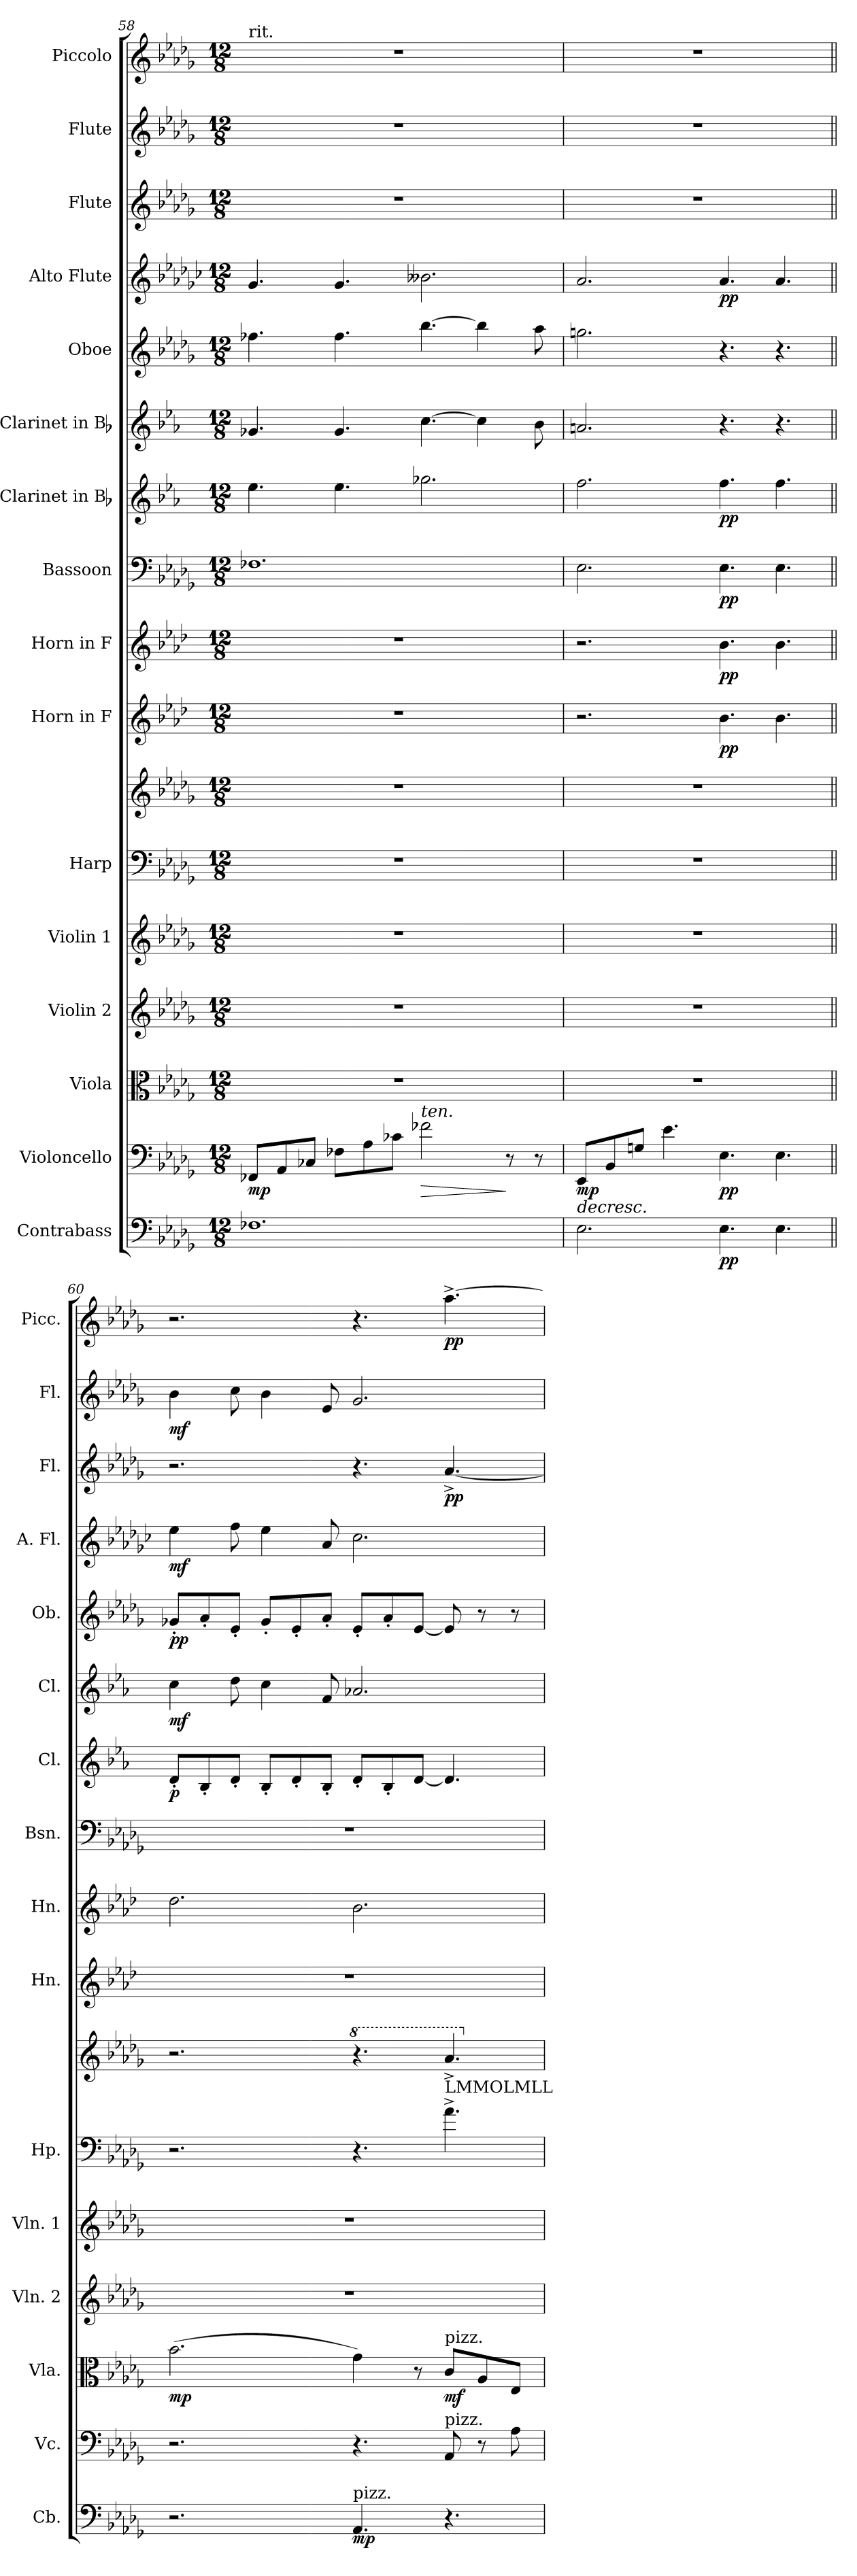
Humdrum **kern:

**kern	**dynam	**kern	**dynam	**kern	**dynam	**kern	**kern	**kern	**kern	**kern	**dynam	**kern	**dynam	**kern	**dynam	**kern	**dynam	**kern	**dynam	**kern	**dynam	**kern	**dynam	**kern	**dynam	**kern	**dynam	**kern	**dynam
*part16	*part16	*part15	*part15	*part14	*part14	*part13	*part12	*part11	*part11	*part10	*part10	*part9	*part9	*part8	*part8	*part7	*part7	*part6	*part6	*part5	*part5	*part4	*part4	*part3	*part3	*part2	*part2	*part1	*part1
*staff17	*staff17	*staff16	*staff16	*staff15	*staff15	*staff14	*staff13	*staff12	*staff11	*staff10	*staff10	*staff9	*staff9	*staff8	*staff8	*staff7	*staff7	*staff6	*staff6	*staff5	*staff5	*staff4	*staff4	*staff3	*staff3	*staff2	*staff2	*staff1	*staff1
*I"Contrabass	*	*I"Violoncello	*	*I"Viola	*	*I"Violin 2	*I"Violin 1	*I"Harp	*	*I"Horn in F	*	*I"Horn in F	*	*I"Bassoon	*	*I"Clarinet in Bb	*	*I"Clarinet in Bb	*	*I"Oboe	*	*I"Alto Flute	*	*I"Flute	*	*I"Flute	*	*I"Piccolo	*
*I'Cb.	*	*I'Vc.	*	*I'Vla.	*	*I'Vln. 2	*I'Vln. 1	*I'Hp.	*	*I'Hn.	*	*I'Hn.	*	*I'Bsn.	*	*I'Cl.	*	*I'Cl.	*	*I'Ob.	*	*I'A. Fl.	*	*I'Fl.	*	*I'Fl.	*	*I'Picc.	*
*clefF4	*	*clefF4	*	*clefC3	*	*clefG2	*clefG2	*clefF4	*clefG2	*clefG2	*	*clefG2	*	*clefF4	*	*clefG2	*	*clefG2	*	*clefG2	*	*clefG2	*	*clefG2	*	*clefG2	*	*clefG2	*
*ITrd7c12	*	*	*	*	*	*	*	*	*	*ITrd4c7	*	*ITrd4c7	*	*	*	*ITrd1c2	*	*ITrd1c2	*	*	*	*ITrd3c5	*	*	*	*	*	*ITrd-7c-12	*
*k[b-e-a-d-g-]	*	*k[b-e-a-d-g-]	*	*k[b-e-a-d-g-]	*	*k[b-e-a-d-g-]	*k[b-e-a-d-g-]	*k[b-e-a-d-g-]	*k[b-e-a-d-g-]	*k[b-e-a-d-g-]	*	*k[b-e-a-d-g-]	*	*k[b-e-a-d-g-]	*	*k[b-e-a-d-g-]	*	*k[b-e-a-d-g-]	*	*k[b-e-a-d-g-]	*	*k[b-e-a-d-g-]	*	*k[b-e-a-d-g-]	*	*k[b-e-a-d-g-]	*	*k[b-e-a-d-g-]	*
*D-:	*	*D-:	*	*D-:	*	*D-:	*D-:	*D-:	*D-:	*D-:	*	*D-:	*	*D-:	*	*D-:	*	*D-:	*	*D-:	*	*D-:	*	*D-:	*	*D-:	*	*D-:	*
*M12/8	*	*M12/8	*	*M12/8	*	*M12/8	*M12/8	*M12/8	*M12/8	*M12/8	*	*M12/8	*	*M12/8	*	*M12/8	*	*M12/8	*	*M12/8	*	*M12/8	*	*M12/8	*	*M12/8	*	*M12/8	*
=58	=58	=58	=58	=58	=58	=58	=58	=58	=58	=58	=58	=58	=58	=58	=58	=58	=58	=58	=58	=58	=58	=58	=58	=58	=58	=58	=58	=58	=58
!	!	!	!	!	!	!	!	!	!	!	!	!	!	!	!	!	!	!	!	!	!	!	!	!	!	!	!	!LO:TX:t=rit.	!
!	!	!	!	!LO:N:vis=1	!	!LO:N:vis=1	!LO:N:vis=1	!LO:N:vis=1	!LO:N:vis=1	!LO:N:vis=1	!	!LO:N:vis=1	!	!	!	!	!	!	!	!	!	!	!	!LO:N:vis=1	!	!LO:N:vis=1	!	!LO:N:vis=1	!
1.FF-Xi	.	8FF-Xi/L	mp	1.r	.	1.r	1.r	1.r	1.r	1.r	.	1.r	.	1.F-Xi	.	4.dd-i\	.	4.f-Xi/	.	4.ff-Xi\	.	4.d-i/	.	1.r	.	1.r	.	1.r	.
.	.	8AA-i/	.	.	.	.	.	.	.	.	.	.	.	.	.	.	.	.	.	.	.	.	.	.	.	.	.	.	.
.	.	8C-Xi/J	.	.	.	.	.	.	.	.	.	.	.	.	.	.	.	.	.	.	.	.	.	.	.	.	.	.	.
.	.	8F-Xi\L	.	.	.	.	.	.	.	.	.	.	.	.	.	4.dd-i\	.	4.f-i/	.	4.ff-i\	.	4.d-i/	.	.	.	.	.	.	.
.	.	8A-i\	.	.	.	.	.	.	.	.	.	.	.	.	.	.	.	.	.	.	.	.	.	.	.	.	.	.	.
.	.	8c-Xi\J	.	.	.	.	.	.	.	.	.	.	.	.	.	.	.	.	.	.	.	.	.	.	.	.	.	.	.
!	!	!LO:TX:a:i:t=ten.	!	!	!	!	!	!	!	!	!	!	!	!	!	!	!	!	!	!	!	!	!	!	!	!	!	!	!
!	!	!	!LO:HP:b	!	!	!	!	!	!	!	!	!	!	!	!	!	!	!	!	!	!	!	!	!	!	!	!	!	!
.	.	2f-Xi\	>	.	.	.	.	.	.	.	.	.	.	.	.	2.ff-Xi\	.	[>4.b-i\	.	[>4.bb-i\	.	2.f-Xi\	.	.	.	.	.	.	.
.	.	.	.	.	.	.	.	.	.	.	.	.	.	.	.	.	.	4b-i\]	.	4bb-i\]	.	.	.	.	.	.	.	.	.
.	.	8r	]	.	.	.	.	.	.	.	.	.	.	.	.	.	.	.	.	.	.	.	.	.	.	.	.	.	.
.	.	8r	.	.	.	.	.	.	.	.	.	.	.	.	.	.	.	8a-i\	.	8aa-i\	.	.	.	.	.	.	.	.	.
=59	=59	=59	=59	=59	=59	=59	=59	=59	=59	=59	=59	=59	=59	=59	=59	=59	=59	=59	=59	=59	=59	=59	=59	=59	=59	=59	=59	=59	=59
!	!	!	!LO:HP:b	!LO:N:vis=1	!	!LO:N:vis=1	!LO:N:vis=1	!LO:N:vis=1	!LO:N:vis=1	!	!	!	!	!	!	!	!	!	!	!	!	!	!	!LO:N:vis=1	!	!LO:N:vis=1	!	!LO:N:vis=1	!
2.EE-i\	.	8EE-i/L	> mp	1.r	.	1.r	1.r	1.r	1.r	2.r	.	2.r	.	2.E-i\	.	2.ee-i\	.	2.gni/	.	2.ggni\	.	2.e-i/	.	1.r	.	1.r	.	1.r	.
.	.	8BB-i/	.	.	.	.	.	.	.	.	.	.	.	.	.	.	.	.	.	.	.	.	.	.	.	.	.	.	.
.	.	8Gni/J	.	.	.	.	.	.	.	.	.	.	.	.	.	.	.	.	.	.	.	.	.	.	.	.	.	.	.
.	.	4.e-i\	.	.	.	.	.	.	.	.	.	.	.	.	.	.	.	.	.	.	.	.	.	.	.	.	.	.	.
4.EE-i\	pp	4.E-i\	pp	.	.	.	.	.	.	4.e-i\	pp	4.e-i\	pp	4.E-i\	pp	4.ee-i\	pp	4.r	.	4.r	.	4.e-i/	pp	.	.	.	.	.	.
4.EE-i\	.	4.E-i\	]	.	.	.	.	.	.	4.e-i\	.	4.e-i\	.	4.E-i\	.	4.ee-i\	.	4.r	.	4.r	.	4.e-i/	.	.	.	.	.	.	.
!!LO:PB:g=z
=60||	=60||	=60||	=60||	=60||	=60||	=60||	=60||	=60||	=60||	=60||	=60||	=60||	=60||	=60||	=60||	=60||	=60||	=60||	=60||	=60||	=60||	=60||	=60||	=60||	=60||	=60||	=60||	=60||	=60||
!	!	!	!	!	!	!LO:N:vis=1	!LO:N:vis=1	!	!	!LO:N:vis=1	!	!	!	!LO:N:vis=1	!	!	!	!	!	!	!	!	!	!	!	!	!	!	!
2.r	.	2.r	.	(2.b-i\	mp	1.r	1.r	2.r	2.r	1.r	.	2.g-i\	.	1.r	.	8c'i/L	p	4b-i\	mf	8g-X'i/L	pp	4b-i\	mf	2.r	.	4b-i\	mf	2.r	.
.	.	.	.	.	.	.	.	.	.	.	.	.	.	.	.	8A-'i/	.	.	.	8a-'i/	.	.	.	.	.	.	.	.	.
.	.	.	.	.	.	.	.	.	.	.	.	.	.	.	.	8c'i/J	.	8cci\	.	8e-'i/J	.	8cci\	.	.	.	8cci\	.	.	.
.	.	.	.	.	.	.	.	.	.	.	.	.	.	.	.	8A-'i/L	.	4b-i\	.	8g-'i/L	.	4b-i\	.	.	.	4b-i\	.	.	.
.	.	.	.	.	.	.	.	.	.	.	.	.	.	.	.	8c'i/	.	.	.	8e-'i/	.	.	.	.	.	.	.	.	.
.	.	.	.	.	.	.	.	.	.	.	.	.	.	.	.	8A-'i/J	.	8e-i/	.	8a-'i/J	.	8e-i/	.	.	.	8e-i/	.	.	.
*	*	*	*	*	*	*	*	*X8va	*	*	*	*	*	*	*	*	*	*	*	*	*	*	*	*	*	*	*	*	*
*	*	*	*	*	*	*	*	*	*8va	*	*	*	*	*	*	*	*	*	*	*	*	*	*	*	*	*	*	*	*
!LO:TX:a:t=pizz.	!	!	!	!	!	!	!	!	!	!	!	!	!	!	!	!	!	!	!	!	!	!	!	!	!	!	!	!	!
4.AAA-i/	mp	4.r	.	4g-i\)	.	.	.	4.r	4.r	.	.	2.e-i\	.	.	.	8c'i/L	.	2.g-Xi/	.	8e-'i/L	.	2.g-i\	.	4.r	.	2.g-i/	.	4.r	.
.	.	.	.	.	.	.	.	.	.	.	.	.	.	.	.	8A-'i/	.	.	.	8a-'i/	.	.	.	.	.	.	.	.	.
.	.	.	.	8r	.	.	.	.	.	.	.	.	.	.	.	[<8ci/J	.	.	.	[<8e-i/J	.	.	.	.	.	.	.	.	.
*	*	*	*	*	*	*	*	*	*8va	*	*	*	*	*	*	*	*	*	*	*	*	*	*	*	*	*	*	*	*
!	!	!	!	!	!	!	!	!	!LO:TX:b:t=LMMOLMLL	!	!	!	!	!	!	!	!	!	!	!	!	!	!	!	!	!	!	!	!
!	!	!	!	!LO:TX:a:t=pizz.	!	!	!	!	!	!	!	!	!	!	!	!	!	!	!	!	!	!	!	!	!	!	!	!	!
!	!	!LO:TX:a:t=pizz.	!	!	!	!	!	!	!	!	!	!	!	!	!	!	!	!	!	!	!	!	!	!	!	!	!	!	!
4.r	.	8AA-i/	.	8ci/L	mf	.	.	4.a-^i\	4.aa-^i/	.	.	.	.	.	.	4.ci/]	.	.	.	8e-i/]	.	.	.	[<4.a-^i/	pp	.	.	[>4.aaa-^i\	pp
.	.	8r	.	8A-i/	.	.	.	.	.	.	.	.	.	.	.	.	.	.	.	8r	.	.	.	.	.	.	.	.	.
.	.	8A-i\	.	8E-i/J	.	.	.	.	.	.	.	.	.	.	.	.	.	.	.	8r	.	.	.	.	.	.	.	.	.
*	*	*	*	*	*	*	*	*	*X8va	*	*	*	*	*	*	*	*	*	*	*	*	*	*	*	*	*	*	*	*
=	=	=	=	=	=	=	=	=	=	=	=	=	=	=	=	=	=	=	=	=	=	=	=	=	=	=	=	=	=
*-	*-	*-	*-	*-	*-	*-	*-	*-	*-	*-	*-	*-	*-	*-	*-	*-	*-	*-	*-	*-	*-	*-	*-	*-	*-	*-	*-	*-	*-
